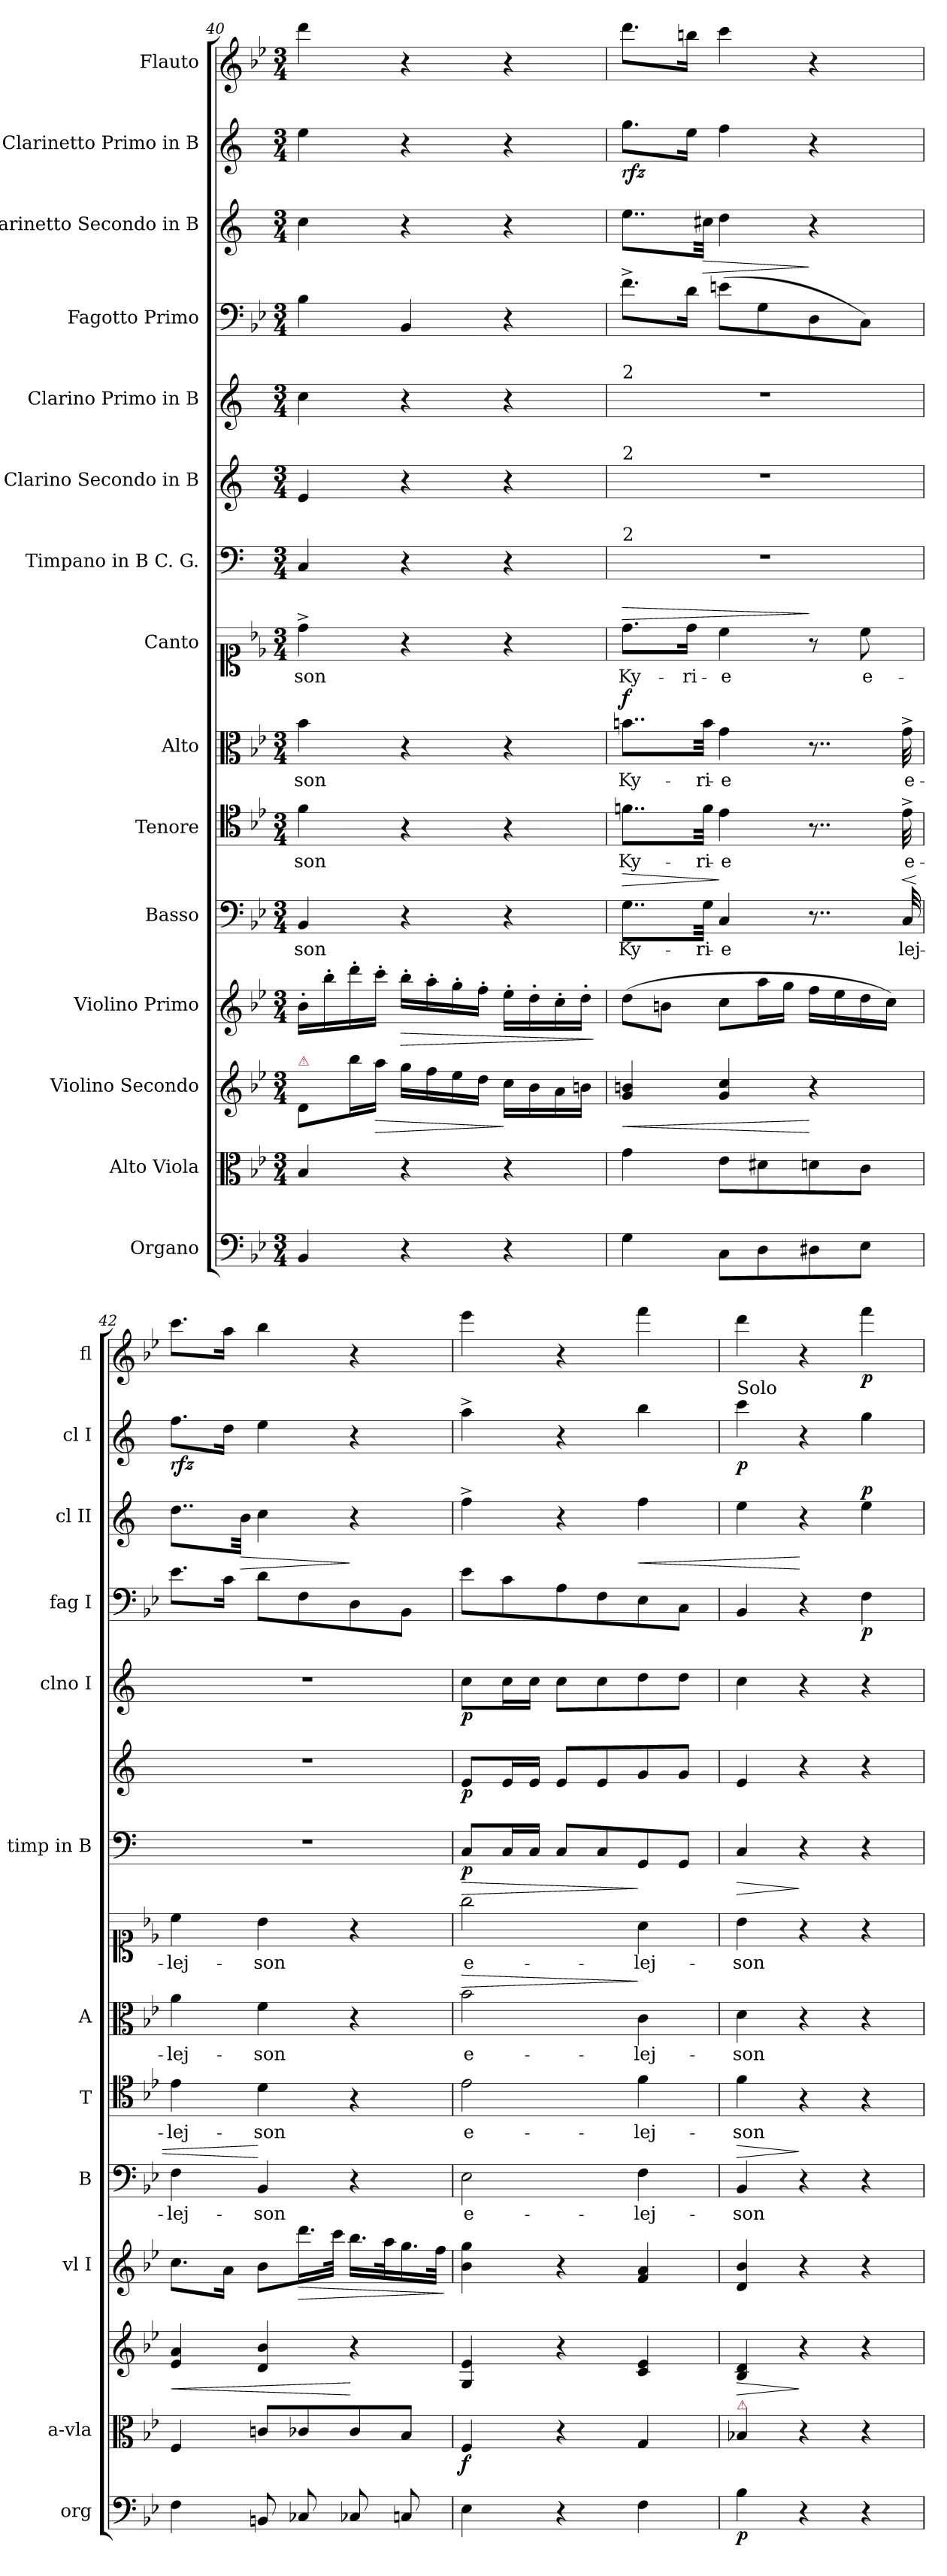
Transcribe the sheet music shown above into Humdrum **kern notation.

**kern	**dynam	**kern	**dynam	**kern	**dynam	**kern	**dynam	**kern	**text	**dynam	**kern	**text	**dynam	**kern	**text	**dynam	**kern	**text	**dynam	**kern	**dynam	**kern	**dynam	**kern	**dynam	**kern	**dynam	**kern	**dynam	**kern	**dynam	**kern	**dynam
*part15	*part15	*part14	*part14	*part13	*part13	*part12	*part12	*part11	*part11	*part11	*part10	*part10	*part10	*part9	*part9	*part9	*part8	*part8	*part8	*part7	*part7	*part6	*part6	*part5	*part5	*part4	*part4	*part3	*part3	*part2	*part2	*part1	*part1
*staff15	*staff15	*staff14	*staff14	*staff13	*staff13	*staff12	*staff12	*staff11	*staff11	*staff11	*staff10	*staff10	*staff10	*staff9	*staff9	*staff9	*staff8	*staff8	*staff8	*staff7	*staff7	*staff6	*staff6	*staff5	*staff5	*staff4	*staff4	*staff3	*staff3	*staff2	*staff2	*staff1	*staff1
*I"Organo	*	*I"Alto Viola	*	*I"Violino Secondo	*	*I"Violino Primo	*	*I"Basso	*	*	*I"Tenore	*	*	*I"Alto	*	*	*I"Canto	*	*	*I"Timpano in B C. G.	*	*I"Clarino Secondo in B	*	*I"Clarino Primo in B	*	*I"Fagotto Primo	*	*I"Clarinetto Secondo in B	*	*I"Clarinetto Primo in B	*	*I"Flauto	*
*I'org	*	*I'a-vla	*	*	*	*I'vl I	*	*I'B	*	*	*I'T	*	*	*I'A	*	*	*	*	*	*I'timp in B	*	*	*	*I'clno I	*	*I'fag I	*	*I'cl II	*	*I'cl I	*	*I'fl	*
*clefF4	*	*clefC3	*	*clefG2	*	*clefG2	*	*clefF4	*	*	*clefC4	*	*	*clefC3	*	*	*clefC1	*	*	*clefF4	*	*clefG2	*	*clefG2	*	*clefF4	*	*clefG2	*	*clefG2	*	*clefG2	*
*	*	*	*	*	*	*	*	*	*	*	*	*	*	*	*	*	*	*	*	*ITrd1c2	*	*ITrd1c2	*	*ITrd1c2	*	*	*	*ITrd1c2	*	*ITrd1c2	*	*	*
*k[b-e-]	*	*k[b-e-]	*	*k[b-e-]	*	*k[b-e-]	*	*k[b-e-]	*	*	*k[b-e-]	*	*	*k[b-e-]	*	*	*k[b-e-]	*	*	*k[b-e-]	*	*k[b-e-]	*	*k[b-e-]	*	*k[b-e-]	*	*k[b-e-]	*	*k[b-e-]	*	*k[b-e-]	*
*B-:	*	*B-:	*	*B-:	*	*B-:	*	*B-:	*	*	*B-:	*	*	*B-:	*	*	*B-:	*	*	*B-:	*	*B-:	*	*B-:	*	*B-:	*	*B-:	*	*B-:	*	*B-:	*
*M3/4	*	*M3/4	*	*M3/4	*	*M3/4	*	*M3/4	*	*	*M3/4	*	*	*M3/4	*	*	*M3/4	*	*	*M3/4	*	*M3/4	*	*M3/4	*	*M3/4	*	*M3/4	*	*M3/4	*	*M3/4	*
=40	=40	=40	=40	=40	=40	=40	=40	=40	=40	=40	=40	=40	=40	=40	=40	=40	=40	=40	=40	=40	=40	=40	=40	=40	=40	=40	=40	=40	=40	=40	=40	=40	=40
!	!	!	!	!LO:TX:a:color=crimson:t=⚠	!	!	!	!	!	!	!	!	!	!	!	!	!	!	!	!	!	!	!	!	!	!	!	!	!	!	!	!	!
4BB-/	.	4B-/	.	8d\L	.	16b-'\LL	.	4BB-/	-son	.	4f\	-son	.	4b-\	-son	.	4dd^\	-son	.	4BB-/	.	4d/	.	4b-\	.	4B-\	.	4b-\	.	4dd\	.	4ddd\	.
.	.	.	.	.	.	16bb-'\	.	.	.	.	.	.	.	.	.	.	.	.	.	.	.	.	.	.	.	.	.	.	.	.	.	.	.
.	.	.	.	16bb-\L	.	16ddd'\	.	.	.	.	.	.	.	.	.	.	.	.	.	.	.	.	.	.	.	.	.	.	.	.	.	.	.
!	!	!	!	!	!LO:HP:b	!	!	!	!	!	!	!	!	!	!	!	!	!	!	!	!	!	!	!	!	!	!	!	!	!	!	!	!
.	.	.	.	16aa\JJ	>	16ccc'\JJ	.	.	.	.	.	.	.	.	.	.	.	.	.	.	.	.	.	.	.	.	.	.	.	.	.	.	.
!	!	!	!	!	!	!	!LO:HP:b	!	!	!	!	!	!	!	!	!	!	!	!	!	!	!	!	!	!	!	!	!	!	!	!	!	!
4r	.	4r	.	16gg\LL	.	16bb-'\LL	>	4r	.	.	4r	.	.	4r	.	.	4r	.	.	4r	.	4r	.	4r	.	4BB-/	.	4r	.	4r	.	4r	.
.	.	.	.	16ff\	.	16aa'\	.	.	.	.	.	.	.	.	.	.	.	.	.	.	.	.	.	.	.	.	.	.	.	.	.	.	.
.	.	.	.	16ee-\	.	16gg'\	.	.	.	.	.	.	.	.	.	.	.	.	.	.	.	.	.	.	.	.	.	.	.	.	.	.	.
.	.	.	.	16dd\JJ	.	16ff'\JJ	.	.	.	.	.	.	.	.	.	.	.	.	.	.	.	.	.	.	.	.	.	.	.	.	.	.	.
4r	.	4r	.	16cc\LL	]	16ee-'\LL	.	4r	.	.	4r	.	.	4r	.	.	4r	.	.	4r	.	4r	.	4r	.	4r	.	4r	.	4r	.	4r	.
.	.	.	.	16b-\	.	16dd'\	.	.	.	.	.	.	.	.	.	.	.	.	.	.	.	.	.	.	.	.	.	.	.	.	.	.	.
.	.	.	.	16a\	.	16cc'\	.	.	.	.	.	.	.	.	.	.	.	.	.	.	.	.	.	.	.	.	.	.	.	.	.	.	.
.	.	.	.	16bn\JJ	.	16dd'\JJ	.	.	.	.	.	.	.	.	.	.	.	.	.	.	.	.	.	.	.	.	.	.	.	.	.	.	.
.	.	.	.	.	.	.	]	.	.	.	.	.	.	.	.	.	.	.	.	.	.	.	.	.	.	.	.	.	.	.	.	.	.
=41	=41	=41	=41	=41	=41	=41	=41	=41	=41	=41	=41	=41	=41	=41	=41	=41	=41	=41	=41	=41	=41	=41	=41	=41	=41	=41	=41	=41	=41	=41	=41	=41	=41
!	!	!	!	!	!	!	!	!	!	!	!	!	!	!	!	!	!	!	!	!	!	!	!	!LO:TX:a:t=2	!	!	!	!	!	!	!	!	!
!	!	!	!	!	!	!	!	!	!	!	!	!	!	!	!	!	!	!	!	!	!	!LO:TX:a:t=2	!	!	!	!	!	!	!	!	!	!	!
!	!	!	!	!	!	!	!	!	!	!	!	!	!	!	!	!	!	!	!	!LO:TX:a:t=2	!	!	!	!	!	!	!	!	!	!	!	!	!
!	!LO:DY:b	!	!LO:DY:b	!	!LO:HP:b	!	!	!	!	!LO:HP:a	!	!	!	!	!	!LO:DY:a	!	!	!LO:HP:a	!	!	!	!	!	!	!	!	!	!LO:DY:b	!	!	!	!
4G\	fo	4g\	fo	4g/ 4bn/	<	(8dd\L	.	8..G\L	Ky-	>	8..fn\L	Ky-	.	8..bn\L	Ky-	f	8.dd\L	Ky-	>	2.r	.	2.r	.	2.r	.	8.f^\L	.	8..dd\L	fo	8.ff\L	rfz	8.ddd\L	.
.	.	.	.	.	.	8bn\J	.	.	.	.	.	.	.	.	.	.	.	.	.	.	.	.	.	.	.	.	.	.	.	.	.	.	.
.	.	.	.	.	.	.	.	.	.	.	.	.	.	.	.	.	16dd\Jk	-ri-	.	.	.	.	.	.	.	16d\Jk	.	.	.	16dd\Jk	.	16bbn\Jk	.
!	!	!	!	!	!	!	!	!	!	!	!	!	!	!	!	!	!	!	!	!	!	!	!	!	!	!	!	!	!LO:HP:b	!	!	!	!
.	.	.	.	.	.	.	.	32G\Jkk	-ri-	.	32f\Jkk	-ri-	.	32b\Jkk	-ri-	.	.	.	.	.	.	.	.	.	.	.	.	32bn\Jkk	>	.	.	.	.
8C\L	.	8e-\L	.	4g/ 4cc/	.	8cc\L	.	4C/	-e	]	4e-\	-e	.	4g\	-e	.	4cc\	-e	.	.	.	.	.	.	.	(8en\L	.	4cc\	.	4ee-\	.	4ccc\	.
8D\	.	8d#X\	.	.	.	16aa\L	.	.	.	.	.	.	.	.	.	.	.	.	.	.	.	.	.	.	.	8G\	.	.	.	.	.	.	.
.	.	.	.	.	.	16gg\JJ	.	.	.	.	.	.	.	.	.	.	.	.	.	.	.	.	.	.	.	.	.	.	.	.	.	.	.
8D#X\	.	8dn\	.	4r	[	16ff\LL	.	8..r	.	.	8..r	.	.	8..r	.	.	8r	.	]	.	.	.	.	.	.	8D\	.	4r	]	4r	.	4r	.
.	.	.	.	.	.	16ee-\	.	.	.	.	.	.	.	.	.	.	.	.	.	.	.	.	.	.	.	.	.	.	.	.	.	.	.
8E-\J	.	8c\J	.	.	.	16dd\	.	.	.	.	.	.	.	.	.	.	8cc\	e-	.	.	.	.	.	.	.	8C\J)	.	.	.	.	.	.	.
.	.	.	.	.	.	16cc\JJ)	.	.	.	.	.	.	.	.	.	.	.	.	.	.	.	.	.	.	.	.	.	.	.	.	.	.	.
!	!	!	!	!	!	!	!	!	!	!LO:HP:a	!	!	!	!	!	!	!	!	!	!	!	!	!	!	!	!	!	!	!	!	!	!	!
.	.	.	.	.	.	.	.	32C/	lej-	<	32e-^\	e-	.	32g^\	e-	.	.	.	.	.	.	.	.	.	.	.	.	.	.	.	.	.	.
=42	=42	=42	=42	=42	=42	=42	=42	=42	=42	=42	=42	=42	=42	=42	=42	=42	=42	=42	=42	=42	=42	=42	=42	=42	=42	=42	=42	=42	=42	=42	=42	=42	=42
!	!	!	!	!	!LO:HP:b	!	!	!	!	!	!	!	!	!	!	!	!	!	!	!	!	!	!	!	!	!	!	!	!	!	!	!	!
4F\	.	4F/	.	4e-/ 4a/	<	8.cc\L	.	4F\	-lej-	.	4e-\	-lej-	.	4a\	-lej-	.	4cc\	-lej-	.	2.r	.	2.r	.	2.r	.	8.e-\L	.	8..cc\L	.	8.ee-\L	rfz	8.ccc\L	.
.	.	.	.	.	.	16a\Jk	.	.	.	.	.	.	.	.	.	.	.	.	.	.	.	.	.	.	.	16c\Jk	.	.	.	16cc\Jk	.	16aa\Jk	.
!	!	!	!	!	!	!	!	!	!	!	!	!	!	!	!	!	!	!	!	!	!	!	!	!	!	!	!	!	!LO:HP:b	!	!	!	!
.	.	.	.	.	.	.	.	.	.	.	.	.	.	.	.	.	.	.	.	.	.	.	.	.	.	.	.	32a\Jkk	>	.	.	.	.
8BBn	.	8cn/L	.	4d/ 4b-/	.	8b-\L	.	4BB-/	-son	[	4d\	-son	.	4f\	-son	.	4b-\	-son	.	.	.	.	.	.	.	8d\L	.	4b-\	.	4dd\	.	4bb-\	.
!	!	!	!	!	!	!	!LO:HP:b	!	!	!	!	!	!	!	!	!	!	!	!	!	!	!	!	!	!	!	!	!	!	!	!	!	!
8C-X	.	8c-X/	.	.	.	16.ddd\L	>	.	.	.	.	.	.	.	.	.	.	.	.	.	.	.	.	.	.	8F\	.	.	.	.	.	.	.
.	.	.	.	.	.	32ccc\JJk	.	.	.	.	.	.	.	.	.	.	.	.	.	.	.	.	.	.	.	.	.	.	.	.	.	.	.
8C-X/	.	8c-/	.	4r	[	16.bb-\LL	.	4r	.	.	4r	.	.	4r	.	.	4r	.	.	.	.	.	.	.	.	8D\	.	4r	]	4r	.	4r	.
.	.	.	.	.	.	32aa\K	.	.	.	.	.	.	.	.	.	.	.	.	.	.	.	.	.	.	.	.	.	.	.	.	.	.	.
8Cn/	.	8B-/J	.	.	.	16.gg\	.	.	.	.	.	.	.	.	.	.	.	.	.	.	.	.	.	.	.	8BB-\J	.	.	.	.	.	.	.
.	.	.	.	.	.	32ff\JJk	.	.	.	.	.	.	.	.	.	.	.	.	.	.	.	.	.	.	.	.	.	.	.	.	.	.	.
.	.	.	.	.	.	.	]	.	.	.	.	.	.	.	.	.	.	.	.	.	.	.	.	.	.	.	.	.	.	.	.	.	.
=43	=43	=43	=43	=43	=43	=43	=43	=43	=43	=43	=43	=43	=43	=43	=43	=43	=43	=43	=43	=43	=43	=43	=43	=43	=43	=43	=43	=43	=43	=43	=43	=43	=43
!	!LO:DY:b	!	!	!	!	!	!	!	!	!LO:DY:b	!	!	!LO:DY:b	!	!	!LO:HP:a	!	!	!LO:HP:a	!	!	!	!	!	!	!	!	!	!	!	!	!	!
4E-\	fo	4F/	f	4G/ 4e-/	.	4b-\ 4gg\	.	2E-\	e-	for	2e-\	e-	rfo	2b-\	e-	>	2gg\	e-	>	8BB-/L	p	8d/L	p	8b-\L	p	8e-\L	.	4ee-^\	.	4gg^\	.	4eee-\	.
.	.	.	.	.	.	.	.	.	.	.	.	.	.	.	.	.	.	.	.	16BB-/L	.	16d/L	.	16b-\L	.	8c\	.	.	.	.	.	.	.
.	.	.	.	.	.	.	.	.	.	.	.	.	.	.	.	.	.	.	.	16BB-/JJ	.	16d/JJ	.	16b-\JJ	.	.	.	.	.	.	.	.	.
4r	.	4r	.	4r	.	4r	.	.	.	.	.	.	.	.	.	.	.	.	.	8BB-/L	.	8d/L	.	8b-\L	.	8A\	.	4r	.	4r	.	4r	.
.	.	.	.	.	.	.	.	.	.	.	.	.	.	.	.	.	.	.	.	8BB-/	.	8d/	.	8b-\	.	8F\	.	.	.	.	.	.	.
!	!	!	!	!	!	!	!	!	!	!	!	!	!	!	!	!	!	!	!	!	!	!	!	!	!	!	!	!	!LO:HP:b	!	!	!	!
4F\	.	4G/	.	4c/ 4e-/	.	4f/ 4a/	.	4F\	-lej-	.	4f\	-lej-	.	4c\	-lej-	]	4a\	-lej-	]	8FF/	.	8f/	.	8cc\	.	8E-\	.	4ee-\	<	4aa\	.	4fff\	.
.	.	.	.	.	.	.	.	.	.	.	.	.	.	.	.	.	.	.	.	8FF/J	.	8f/J	.	8cc\J	.	8C\J	.	.	.	.	.	.	.
=44	=44	=44	=44	=44	=44	=44	=44	=44	=44	=44	=44	=44	=44	=44	=44	=44	=44	=44	=44	=44	=44	=44	=44	=44	=44	=44	=44	=44	=44	=44	=44	=44	=44
!	!	!	!	!	!	!	!	!	!	!	!	!	!	!	!	!	!	!	!	!	!	!	!	!	!	!	!	!	!	!LO:TX:a:t=Solo	!	!	!
!	!	!LO:TX:a:color=crimson:t=⚠	!	!	!	!	!	!	!	!	!	!	!	!	!	!	!	!	!	!	!	!	!	!	!	!	!	!	!	!	!	!	!
!	!LO:DY:b	!	!	!	!LO:HP:b	!	!	!	!	!LO:HP:a	!	!	!	!	!	!	!	!	!LO:HP:a	!	!	!	!	!	!	!	!	!	!	!	!	!	!
4B-\	p.	4B-X/	.	4B-/ 4d/	>	4d/ 4b-/	.	4BB-/	-son	>	4f\	-son	.	4d\	-son	.	4b-\	-son	>	4BB-/	.	4d/	.	4b-\	.	4BB-/	.	4dd\	.	4bb-\	p	4ddd\	.
4r	.	4r	.	4r	]	4r	.	4r	.	]	4r	.	.	4r	.	.	4r	.	]	4r	.	4r	.	4r	.	4r	.	4r	[	4r	.	4r	.
!	!	!	!	!	!	!	!	!	!	!	!	!	!	!	!	!	!	!	!	!	!	!	!	!	!	!	!LO:DY:b	!	!LO:DY:a	!	!	!	!
4r	.	4r	.	4r	.	4r	.	4r	.	.	4r	.	.	4r	.	.	4r	.	.	4r	.	4r	.	4r	.	4F\	p.	4dd\	p	4ff\	.	4fff\	p
=	=	=	=	=	=	=	=	=	=	=	=	=	=	=	=	=	=	=	=	=	=	=	=	=	=	=	=	=	=	=	=	=	=
*-	*-	*-	*-	*-	*-	*-	*-	*-	*-	*-	*-	*-	*-	*-	*-	*-	*-	*-	*-	*-	*-	*-	*-	*-	*-	*-	*-	*-	*-	*-	*-	*-	*-
